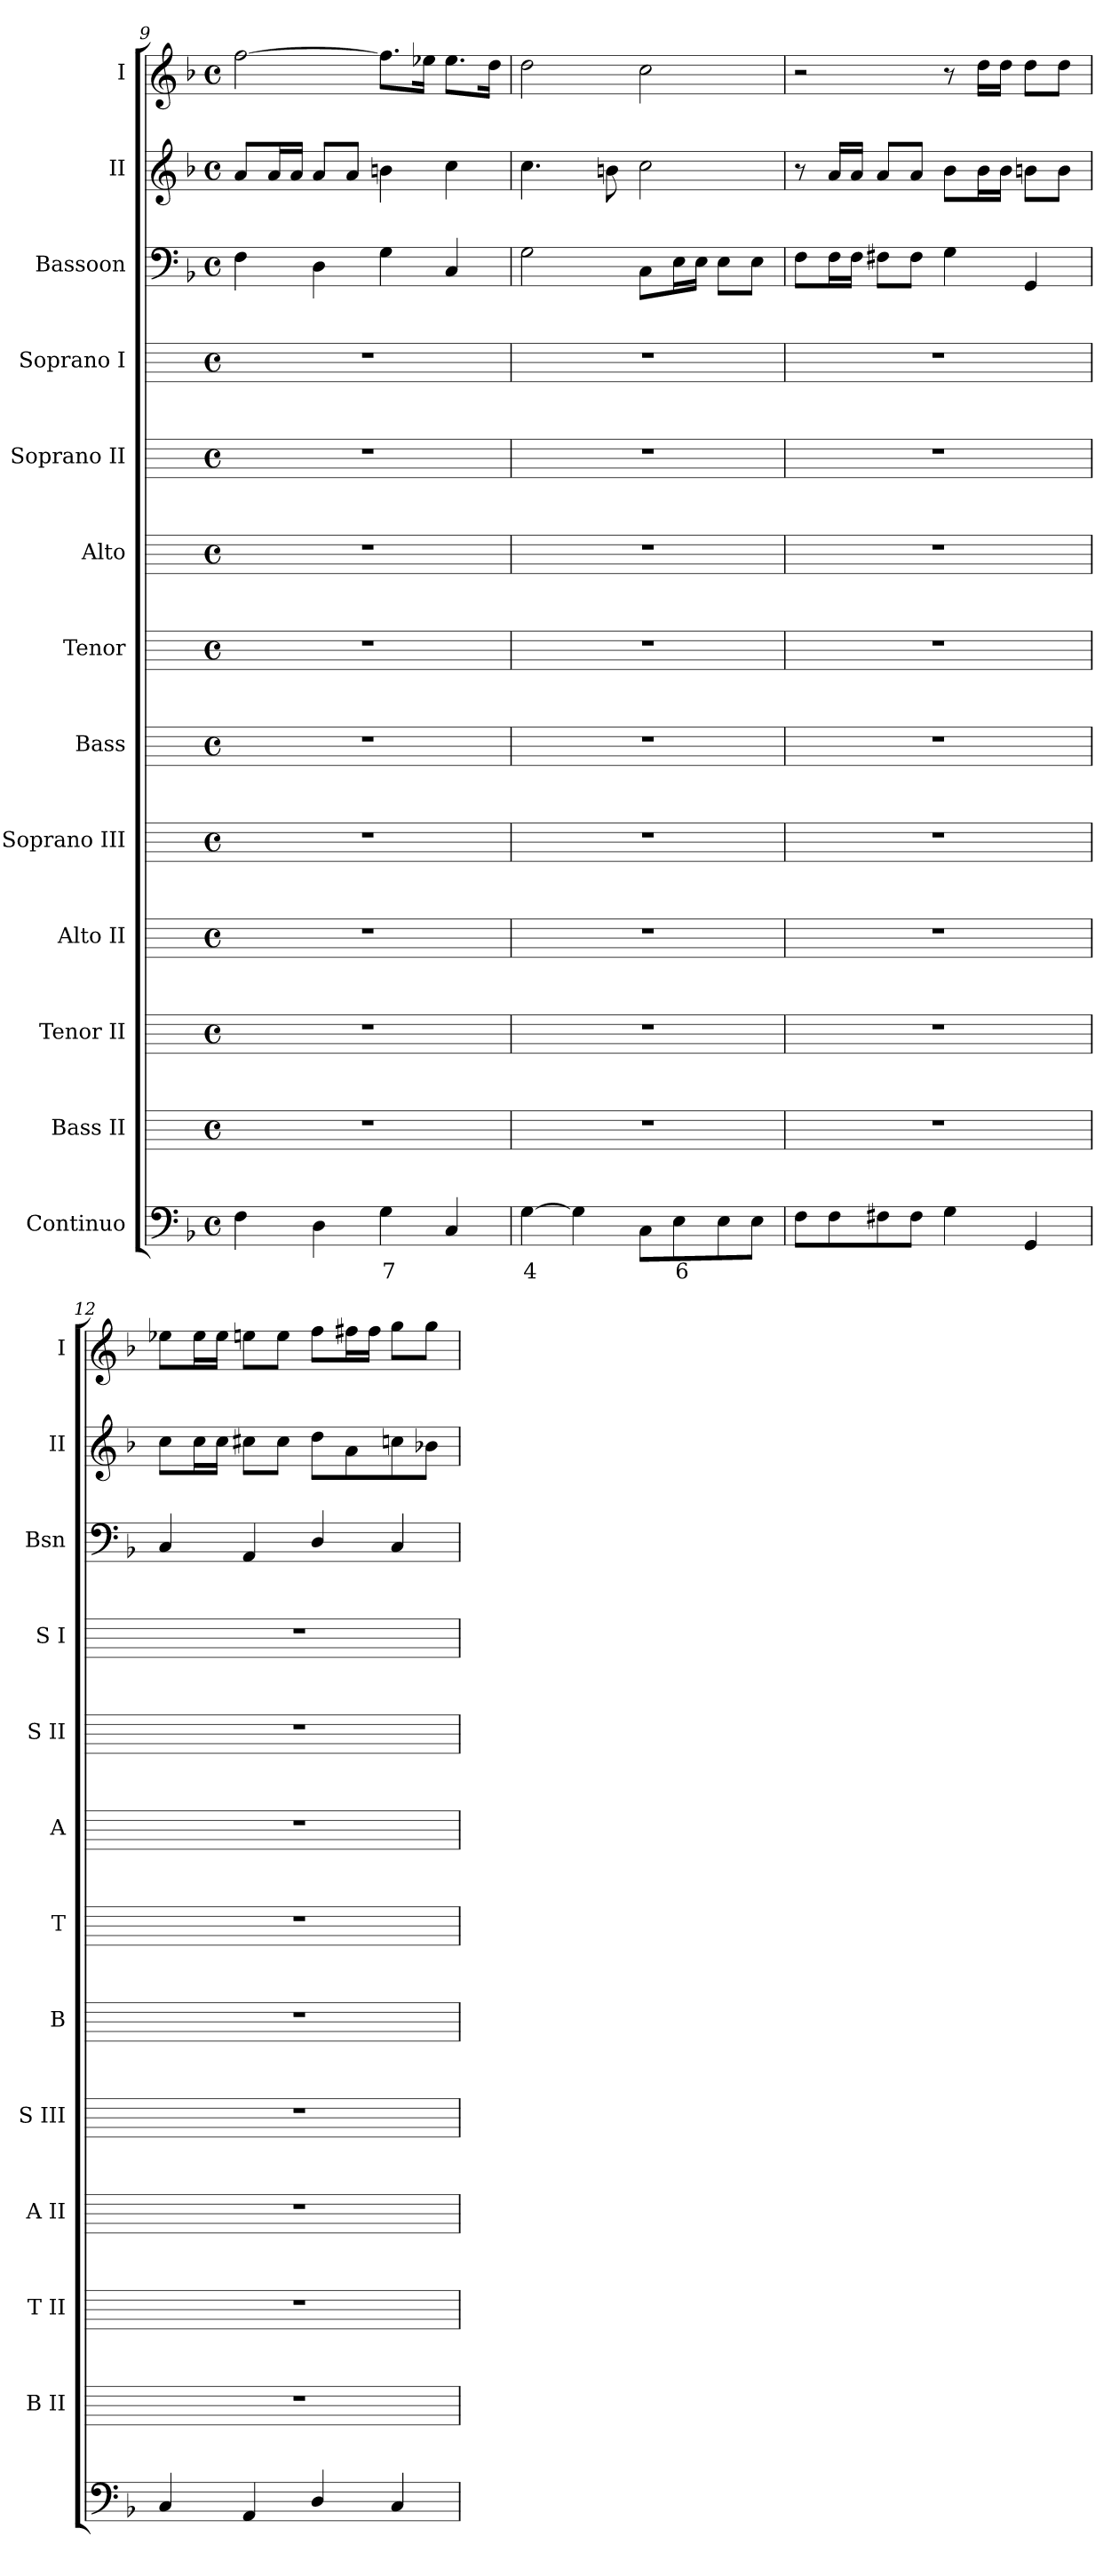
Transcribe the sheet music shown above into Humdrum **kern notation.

**kern	**text	**kern	**kern	**kern	**kern	**kern	**kern	**kern	**kern	**kern	**kern	**kern	**kern
*part13	*part13	*part12	*part11	*part10	*part9	*part8	*part7	*part6	*part5	*part4	*part3	*part2	*part1
*staff13	*staff13	*staff12	*staff11	*staff10	*staff9	*staff8	*staff7	*staff6	*staff5	*staff4	*staff3	*staff2	*staff1
*I"Continuo	*	*I"Bass II	*I"Tenor II	*I"Alto II	*I"Soprano III	*I"Bass	*I"Tenor	*I"Alto	*I"Soprano II	*I"Soprano I	*I"Bassoon	*I"II	*I"I
*	*	*I'B II	*I'T II	*I'A II	*I'S III	*I'B	*I'T	*I'A	*I'S II	*I'S I	*I'Bsn	*I'II	*I'I
*clefF4	*	*	*	*	*	*	*	*	*	*	*clefF4	*clefG2	*clefG2
*	*	*ITrd4c7	*ITrd4c7	*ITrd4c7	*ITrd4c7	*	*	*	*	*	*	*	*
*k[b-]	*	*	*	*	*	*	*	*	*	*	*k[b-]	*k[b-]	*k[b-]
*F:	*	*	*	*	*	*	*	*	*	*	*F:	*F:	*F:
*M4/4	*	*M4/4	*M4/4	*M4/4	*M4/4	*M4/4	*M4/4	*M4/4	*M4/4	*M4/4	*M4/4	*M4/4	*M4/4
*met(c)	*	*met(c)	*met(c)	*met(c)	*met(c)	*met(c)	*met(c)	*met(c)	*met(c)	*met(c)	*met(c)	*met(c)	*met(c)
=9	=9	=9	=9	=9	=9	=9	=9	=9	=9	=9	=9	=9	=9
4F	.	1r	1r	1r	1r	1r	1r	1r	1r	1r	4F	8aL	[2ff
.	.	.	.	.	.	.	.	.	.	.	.	16aL	.
.	.	.	.	.	.	.	.	.	.	.	.	16aJJ	.
4D	.	.	.	.	.	.	.	.	.	.	4D	8aL	.
.	.	.	.	.	.	.	.	.	.	.	.	8aJ	.
!	!LO:LY:b	!	!	!	!	!	!	!	!	!	!	!	!
4G	7	.	.	.	.	.	.	.	.	.	4G	4bn	8.ffL]
.	.	.	.	.	.	.	.	.	.	.	.	.	16ee-XJ
4C	.	.	.	.	.	.	.	.	.	.	4C	4cc	8.ee-L
.	.	.	.	.	.	.	.	.	.	.	.	.	16ddJ
=10	=10	=10	=10	=10	=10	=10	=10	=10	=10	=10	=10	=10	=10
!	!LO:LY:b	!	!	!	!	!	!	!	!	!	!	!	!
[4G	4	1r	1r	1r	1r	1r	1r	1r	1r	1r	2G	4.cc	2dd
4G]	.	.	.	.	.	.	.	.	.	.	.	.	.
.	.	.	.	.	.	.	.	.	.	.	.	8bn	.
8CL	.	.	.	.	.	.	.	.	.	.	8CL	2cc	2cc
!	!LO:LY:b	!	!	!	!	!	!	!	!	!	!	!	!
8E	6	.	.	.	.	.	.	.	.	.	16EL	.	.
.	.	.	.	.	.	.	.	.	.	.	16EJJ	.	.
8E	.	.	.	.	.	.	.	.	.	.	8EL	.	.
8EJ	.	.	.	.	.	.	.	.	.	.	8EJ	.	.
=11	=11	=11	=11	=11	=11	=11	=11	=11	=11	=11	=11	=11	=11
8FL	.	1r	1r	1r	1r	1r	1r	1r	1r	1r	8FL	8r	2r
8F	.	.	.	.	.	.	.	.	.	.	16FL	16aLL	.
.	.	.	.	.	.	.	.	.	.	.	16FJJ	16aJJ	.
8F#X	.	.	.	.	.	.	.	.	.	.	8F#XL	8aL	.
8F#J	.	.	.	.	.	.	.	.	.	.	8F#J	8aJ	.
4G	.	.	.	.	.	.	.	.	.	.	4G	8b-L	8r
.	.	.	.	.	.	.	.	.	.	.	.	16b-L	16ddLL
.	.	.	.	.	.	.	.	.	.	.	.	16b-JJ	16ddJJ
4GG	.	.	.	.	.	.	.	.	.	.	4GG	8bnL	8ddL
.	.	.	.	.	.	.	.	.	.	.	.	8bJ	8ddJ
=12	=12	=12	=12	=12	=12	=12	=12	=12	=12	=12	=12	=12	=12
4C	.	1r	1r	1r	1r	1r	1r	1r	1r	1r	4C	8ccL	8ee-XL
.	.	.	.	.	.	.	.	.	.	.	.	16ccL	16ee-L
.	.	.	.	.	.	.	.	.	.	.	.	16ccJJ	16ee-JJ
4AA	.	.	.	.	.	.	.	.	.	.	4AA	8cc#XL	8eenL
.	.	.	.	.	.	.	.	.	.	.	.	8cc#J	8eeJ
4D/	.	.	.	.	.	.	.	.	.	.	4D/	8ddL	8ffL
.	.	.	.	.	.	.	.	.	.	.	.	8a	16ff#XL
.	.	.	.	.	.	.	.	.	.	.	.	.	16ff#JJ
4C	.	.	.	.	.	.	.	.	.	.	4C	8ccn	8ggL
.	.	.	.	.	.	.	.	.	.	.	.	8b-XJ	8ggJ
=	=	=	=	=	=	=	=	=	=	=	=	=	=
*-	*-	*-	*-	*-	*-	*-	*-	*-	*-	*-	*-	*-	*-
